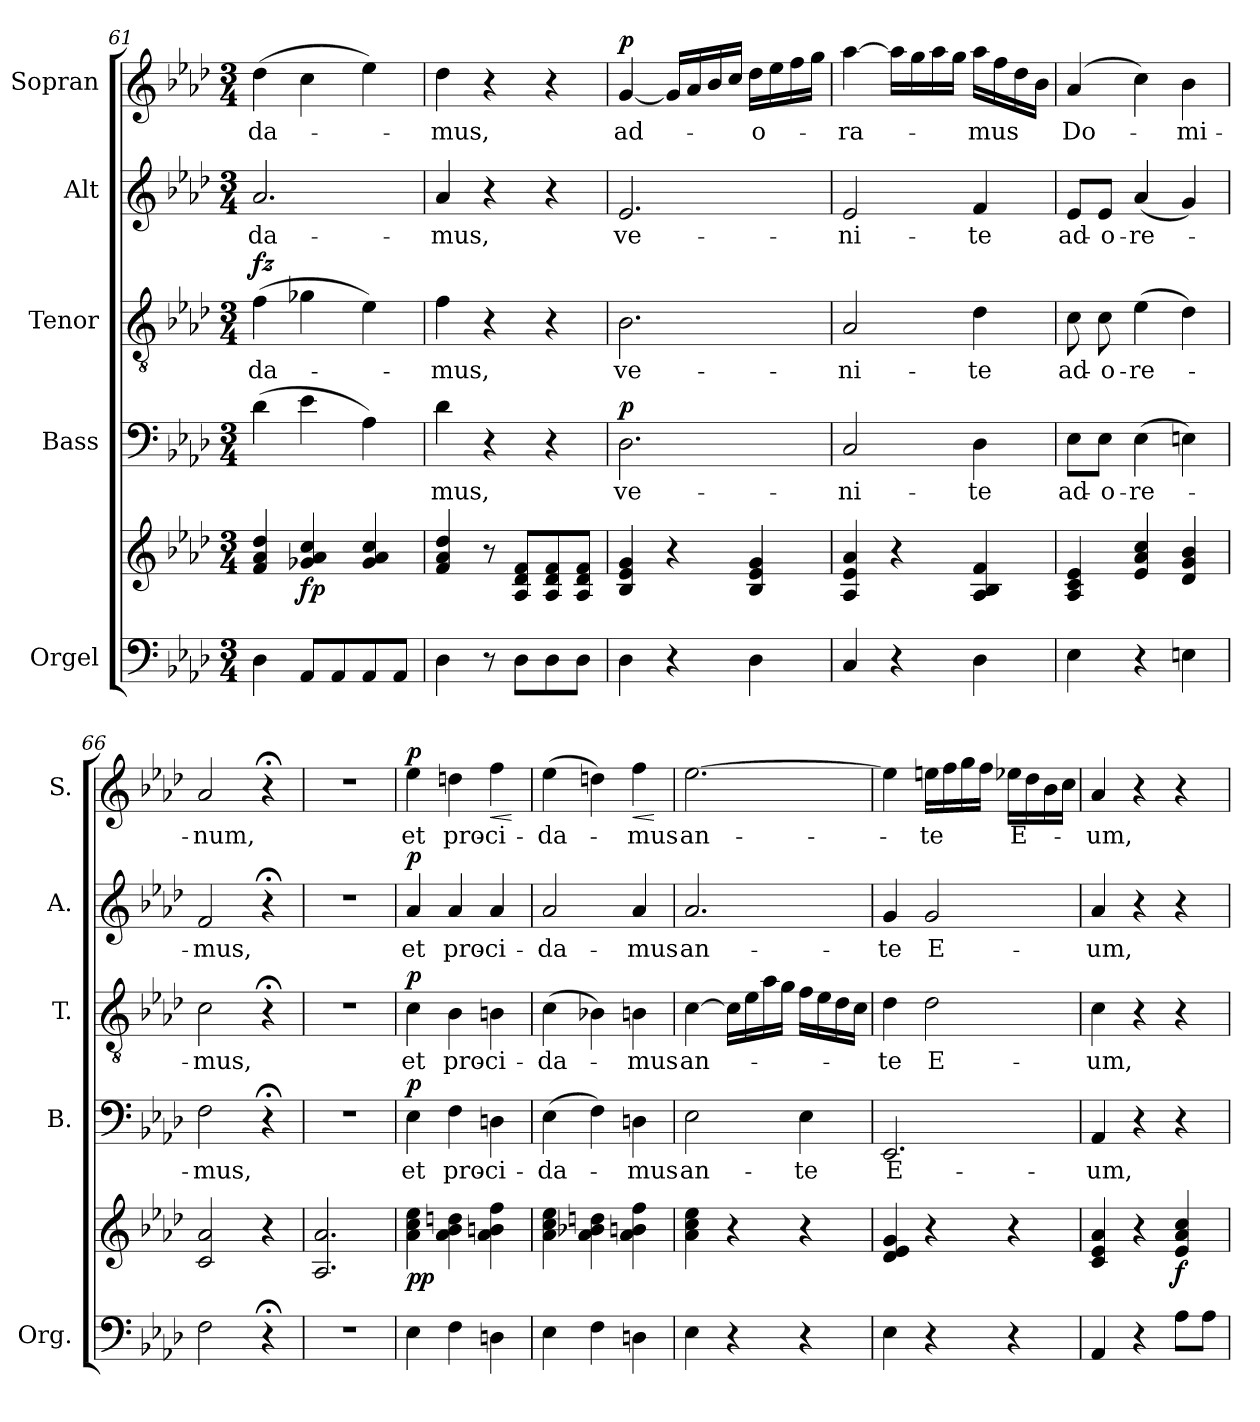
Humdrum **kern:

**kern	**kern	**dynam	**kern	**text	**dynam	**kern	**text	**dynam	**kern	**text	**dynam	**kern	**text	**dynam
*part5	*part5	*part5	*part4	*part4	*part4	*part3	*part3	*part3	*part2	*part2	*part2	*part1	*part1	*part1
*staff6	*staff5	*staff5/6	*staff4	*staff4	*staff4	*staff3	*staff3	*staff3	*staff2	*staff2	*staff2	*staff1	*staff1	*staff1
*I"Orgel	*	*	*I"Bass	*	*	*I"Tenor	*	*	*I"Alt	*	*	*I"Sopran	*	*
*I'Org.	*	*	*I'B.	*	*	*I'T.	*	*	*I'A.	*	*	*I'S.	*	*
!!LO:LB:g=z
*clefF4	*clefG2	*	*clefF4	*	*	*clefGv2	*	*	*clefG2	*	*	*clefG2	*	*
*k[b-e-a-d-]	*k[b-e-a-d-]	*	*k[b-e-a-d-]	*	*	*k[b-e-a-d-]	*	*	*k[b-e-a-d-]	*	*	*k[b-e-a-d-]	*	*
*A-:	*A-:	*	*A-:	*	*	*A-:	*	*	*A-:	*	*	*A-:	*	*
*M3/4	*M3/4	*	*M3/4	*	*	*M3/4	*	*	*M3/4	*	*	*M3/4	*	*
=61	=61	=61	=61	=61	=61	=61	=61	=61	=61	=61	=61	=61	=61	=61
!	!	!	!	!	!	!	!LO:LY:b	!LO:DY:a	!	!LO:LY:b	!	!	!LO:LY:b	!
4D-\	4f/ 4a-/ 4dd-/	.	(>4d-\	.	.	(>4f\	-da-	fz	2.a-/	-da-	.	(>4dd-\	-da-	.
!	!	!LO:DY:b	!	!	!	!	!	!	!	!	!	!	!	!
8AA-/L	4g-X/ 4a-/ 4cc/	fp	4e-\	.	.	4g-X\	.	.	.	.	.	4cc\	.	.
8AA-/	.	.	.	.	.	.	.	.	.	.	.	.	.	.
8AA-/	4g-/ 4a-/ 4cc/	.	4A-\)	.	.	4e-\)	.	.	.	.	.	4ee-\)	.	.
8AA-/J	.	.	.	.	.	.	.	.	.	.	.	.	.	.
=62	=62	=62	=62	=62	=62	=62	=62	=62	=62	=62	=62	=62	=62	=62
!	!	!	!	!LO:LY:b	!	!	!LO:LY:b	!	!	!LO:LY:b	!	!	!LO:LY:b	!
4D-\	4f/ 4a-/ 4dd-/	.	4d-\	-mus,	.	4f\	-mus,	.	4a-/	-mus,	.	4dd-\	-mus,	.
8r	8r	.	4r	.	.	4r	.	.	4r	.	.	4r	.	.
8D-\L	8A-/ 8d-/ 8f/L	.	.	.	.	.	.	.	.	.	.	.	.	.
8D-\	8A-/ 8d-/ 8f/	.	4r	.	.	4r	.	.	4r	.	.	4r	.	.
8D-\J	8A-/ 8d-/ 8f/J	.	.	.	.	.	.	.	.	.	.	.	.	.
=63	=63	=63	=63	=63	=63	=63	=63	=63	=63	=63	=63	=63	=63	=63
!	!	!	!	!LO:LY:b	!LO:DY:a	!	!LO:LY:b	!	!	!LO:LY:b	!	!	!LO:LY:b	!LO:DY:a
4D-\	4B-/ 4e-/ 4g/	.	2.D-\	ve-	p	2.B-\	ve-	.	2.e-/	ve-	.	[4g/	ad-	p
4r	4r	.	.	.	.	.	.	.	.	.	.	16g/LL]	.	.
.	.	.	.	.	.	.	.	.	.	.	.	16a-/	.	.
.	.	.	.	.	.	.	.	.	.	.	.	16b-/	.	.
.	.	.	.	.	.	.	.	.	.	.	.	16cc/JJ	.	.
!	!	!	!	!	!	!	!	!	!	!	!	!	!LO:LY:b	!
4D-\	4B-/ 4e-/ 4g/	.	.	.	.	.	.	.	.	.	.	16dd-\LL	-o-	.
.	.	.	.	.	.	.	.	.	.	.	.	16ee-\	.	.
.	.	.	.	.	.	.	.	.	.	.	.	16ff\	.	.
.	.	.	.	.	.	.	.	.	.	.	.	16gg\JJ	.	.
=64	=64	=64	=64	=64	=64	=64	=64	=64	=64	=64	=64	=64	=64	=64
!	!	!	!	!LO:LY:b	!	!	!LO:LY:b	!	!	!LO:LY:b	!	!	!LO:LY:b	!
4C/	4A-/ 4e-/ 4a-/	.	2C/	-ni-	.	2A-/	-ni-	.	2e-/	-ni-	.	[4aa-\	-ra-	.
4r	4r	.	.	.	.	.	.	.	.	.	.	16aa-\LL]	.	.
.	.	.	.	.	.	.	.	.	.	.	.	16gg\	.	.
.	.	.	.	.	.	.	.	.	.	.	.	16aa-\	.	.
.	.	.	.	.	.	.	.	.	.	.	.	16gg\JJ	.	.
!	!	!	!	!LO:LY:b	!	!	!LO:LY:b	!	!	!LO:LY:b	!	!	!LO:LY:b	!
4D-\	4A-/ 4B-/ 4f/	.	4D-\	-te	.	4d-\	-te	.	4f/	-te	.	16aa-\LL	-mus	.
.	.	.	.	.	.	.	.	.	.	.	.	16ff\	.	.
.	.	.	.	.	.	.	.	.	.	.	.	16dd-\	.	.
.	.	.	.	.	.	.	.	.	.	.	.	16b-\JJ	.	.
=65	=65	=65	=65	=65	=65	=65	=65	=65	=65	=65	=65	=65	=65	=65
!	!	!	!	!LO:LY:b	!	!	!LO:LY:b	!	!	!LO:LY:b	!	!	!LO:LY:b	!
4E-\	4A-/ 4c/ 4e-/	.	8E-\L	ad-	.	8c\	ad-	.	8e-/L	ad-	.	(4a-/	Do-	.
!	!	!	!	!LO:LY:b	!	!	!LO:LY:b	!	!	!LO:LY:b	!	!	!	!
.	.	.	8E-\J	-o-	.	8c\	-o-	.	8e-/J	-o-	.	.	.	.
!	!	!	!	!LO:LY:b	!	!	!LO:LY:b	!	!	!LO:LY:b	!	!	!	!
4r	4e-/ 4a-/ 4cc/	.	(>4E-\	-re-	.	(>4e-\	-re-	.	(<4a-/	-re-	.	4cc\)	.	.
!	!	!	!	!	!	!	!	!	!	!	!	!	!LO:LY:b	!
4En\	4d-/ 4g/ 4b-/	.	4En\)	.	.	4d-\)	.	.	4g/)	.	.	4b-\	-mi-	.
=66	=66	=66	=66	=66	=66	=66	=66	=66	=66	=66	=66	=66	=66	=66
!	!	!	!	!LO:LY:b	!	!	!LO:LY:b	!	!	!LO:LY:b	!	!	!LO:LY:b	!
2F\	2c/ 2a-/	.	2F\	-mus,	.	2c\	-mus,	.	2f/	-mus,	.	2a-/	-num,	.
4r;<	4r	.	4r;<	.	.	4r;<	.	.	4r;<	.	.	4r;<	.	.
=67	=67	=67	=67	=67	=67	=67	=67	=67	=67	=67	=67	=67	=67	=67
2.r	2.A-/ 2.a-/	.	2.r	.	.	2.r	.	.	2.r	.	.	2.r	.	.
!!LO:PB:g=z
=68	=68	=68	=68	=68	=68	=68	=68	=68	=68	=68	=68	=68	=68	=68
!	!	!LO:DY:b	!	!LO:LY:b	!LO:DY:a	!	!LO:LY:b	!LO:DY:a	!	!LO:LY:b	!LO:DY:a	!	!LO:LY:b	!LO:DY:a
4E-\	4a-\ 4cc\ 4ee-\	pp	4E-\	et	p	4c\	et	p	4a-/	et	p	4ee-\	et	p
!	!	!	!	!LO:LY:b	!	!	!LO:LY:b	!	!	!LO:LY:b	!	!	!LO:LY:b	!
4F\	4a-\ 4b-\ 4ddn\	.	4F\	pro-	.	4B-\	pro-	.	4a-/	pro-	.	4ddn\	pro-	.
!	!	!	!	!LO:LY:b	!	!	!LO:LY:b	!	!	!LO:LY:b	!	!	!LO:LY:b	!LO:HP:b
4Dn\	4a-\ 4bn\ 4ff\	.	4Dn\	-ci-	.	4Bn\	-ci-	.	4a-/	-ci-	.	4ff\	-ci-	<
.	.	.	.	.	.	.	.	.	.	.	.	.	.	[
=69	=69	=69	=69	=69	=69	=69	=69	=69	=69	=69	=69	=69	=69	=69
!	!	!	!	!LO:LY:b	!	!	!LO:LY:b	!	!	!LO:LY:b	!	!	!LO:LY:b	!
4E-\	4a-\ 4cc\ 4ee-\	.	(>4E-\	-da-	.	(>4c\	-da-	.	2a-/	-da-	.	(>4ee-\	-da-	.
4F\	4a-\ 4b-X\ 4ddn\	.	4F\)	.	.	4B-X\)	.	.	.	.	.	4ddn\)	.	.
!	!	!	!	!LO:LY:b	!	!	!LO:LY:b	!	!	!LO:LY:b	!	!	!LO:LY:b	!LO:HP:b
4Dn\	4a-\ 4bn\ 4ff\	.	4Dn\	-mus	.	4Bn\	-mus	.	4a-/	-mus	.	4ff\	-mus	<
.	.	.	.	.	.	.	.	.	.	.	.	.	.	[
=70	=70	=70	=70	=70	=70	=70	=70	=70	=70	=70	=70	=70	=70	=70
!	!	!	!	!LO:LY:b	!	!	!LO:LY:b	!	!	!LO:LY:b	!	!	!LO:LY:b	!
4E-\	4a-\ 4cc\ 4ee-\	.	2E-\	an-	.	[4c\	an-	.	2.a-/	an-	.	[2.ee-\	an-	.
4r	4r	.	.	.	.	16c\LL]	.	.	.	.	.	.	.	.
.	.	.	.	.	.	16e-\	.	.	.	.	.	.	.	.
.	.	.	.	.	.	16a-\	.	.	.	.	.	.	.	.
.	.	.	.	.	.	16g\JJ	.	.	.	.	.	.	.	.
!	!	!	!	!LO:LY:b	!	!	!	!	!	!	!	!	!	!
4r	4r	.	4E-\	-te	.	16f\LL	.	.	.	.	.	.	.	.
.	.	.	.	.	.	16e-\	.	.	.	.	.	.	.	.
.	.	.	.	.	.	16d-\	.	.	.	.	.	.	.	.
.	.	.	.	.	.	16c\JJ	.	.	.	.	.	.	.	.
=71	=71	=71	=71	=71	=71	=71	=71	=71	=71	=71	=71	=71	=71	=71
!	!	!	!	!LO:LY:b	!	!	!LO:LY:b	!	!	!LO:LY:b	!	!	!	!
4E-\	4d-/ 4e-/ 4g/	.	2.EE-/	E-	.	4d-\	-te	.	4g/	-te	.	4ee-\]	.	.
!	!	!	!	!	!	!	!LO:LY:b	!	!	!LO:LY:b	!	!	!LO:LY:b	!
4r	4r	.	.	.	.	2d-\	E-	.	2g/	E-	.	16een\LL	-te	.
.	.	.	.	.	.	.	.	.	.	.	.	16ff\	.	.
.	.	.	.	.	.	.	.	.	.	.	.	16gg\	.	.
.	.	.	.	.	.	.	.	.	.	.	.	16ff\JJ	.	.
!	!	!	!	!	!	!	!	!	!	!	!	!	!LO:LY:b	!
4r	4r	.	.	.	.	.	.	.	.	.	.	16ee-X\LL	E-	.
.	.	.	.	.	.	.	.	.	.	.	.	16dd-\	.	.
.	.	.	.	.	.	.	.	.	.	.	.	16b-\	.	.
.	.	.	.	.	.	.	.	.	.	.	.	16cc\JJ	.	.
=72	=72	=72	=72	=72	=72	=72	=72	=72	=72	=72	=72	=72	=72	=72
!	!	!	!	!LO:LY:b	!	!	!LO:LY:b	!	!	!LO:LY:b	!	!	!LO:LY:b	!
4AA-/	4c/ 4e-/ 4a-/	.	4AA-/	-um,	.	4c\	-um,	.	4a-/	-um,	.	4a-/	-um,	.
4r	4r	.	4r	.	.	4r	.	.	4r	.	.	4r	.	.
!	!	!LO:DY:b	!	!	!	!	!	!	!	!	!	!	!	!
8A-\L	4e-/ 4a-/ 4cc/	f	4r	.	.	4r	.	.	4r	.	.	4r	.	.
8A-\J	.	.	.	.	.	.	.	.	.	.	.	.	.	.
=	=	=	=	=	=	=	=	=	=	=	=	=	=	=
*-	*-	*-	*-	*-	*-	*-	*-	*-	*-	*-	*-	*-	*-	*-
